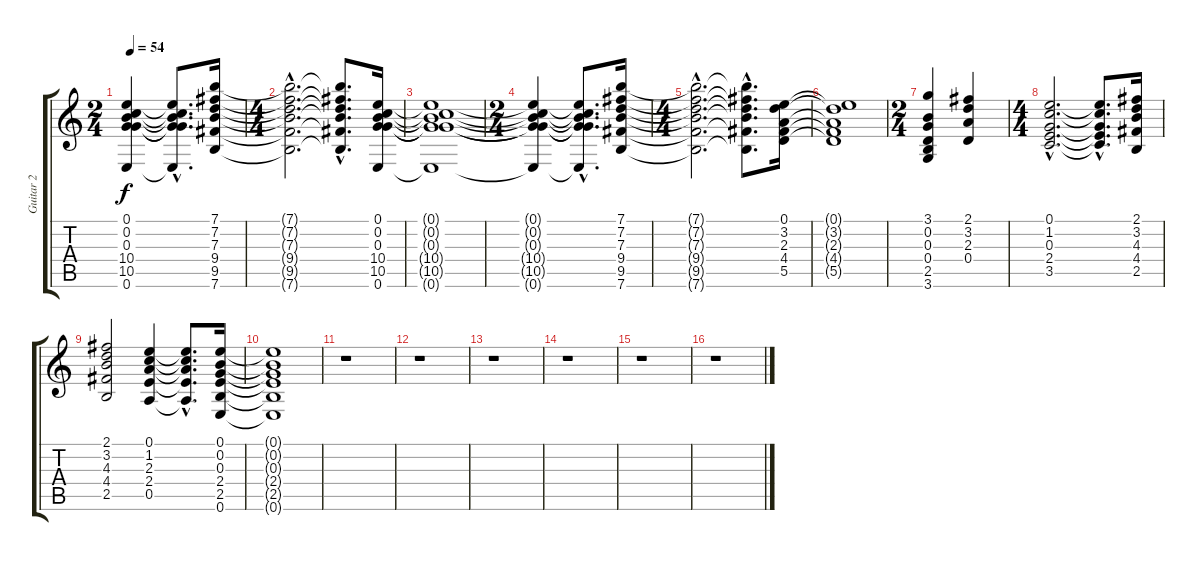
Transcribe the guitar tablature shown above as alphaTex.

\track ("Guitar 2" "Guitar 2") {instrument acousticguitarsteel}
\staff {score tabs}
\tuning (E4 B3 G3 D3 A2 E2) {hide}
\ts (2 4)
\tempo 54
\clef g2
\ks c
(0.1{t} 0.2{t} 0.3{t} 10.4{t} 10.5{t} 0.6{t}).4{dy f} (0.1{hac t} 0.2{hac t} 0.3{hac t} 10.4{hac t} 10.5{hac t} 0.6{hac t}).8{d} (7.1 7.2 7.3 9.4 9.5 7.6).16 |
\ts (4 4)
(7.1{hac t} 7.2{hac t} 7.3{hac t} 9.4{hac t} 9.5{hac t} 7.6{hac t}).2{d} (7.1{hac t} 7.2{hac t} 7.3{hac t} 9.4{hac t} 9.5{hac t} 7.6{hac t}).8{d} (0.1 0.2 0.3 10.4 10.5 0.6).16 |
(0.1{t} 0.2{t} 0.3{t} 10.4{t} 10.5{t} 0.6{t}).1 |
\ts (2 4)
(0.1{t} 0.2{t} 0.3{t} 10.4{t} 10.5{t} 0.6{t}).4 (0.1{hac t} 0.2{hac t} 0.3{hac t} 10.4{hac t} 10.5{hac t} 0.6{hac t}).8{d} (7.1 7.2 7.3 9.4 9.5 7.6).16 |
\ts (4 4)
(7.1{hac t} 7.2{hac t} 7.3{hac t} 9.4{hac t} 9.5{hac t} 7.6{hac t}).2{d} (7.1{hac t} 7.2{hac t} 7.3{hac t} 9.4{hac t} 9.5{hac t} 7.6{hac t}).8{d} (0.1 3.2 2.3 4.4 5.5).16 |
(0.1{t} 3.2{t} 2.3{t} 4.4{t} 5.5{t}).1 |
\ts (2 4)
(3.1 0.2 0.3 0.4 2.5 3.6).4 (2.1 3.2 2.3 0.4).4 |
\ts (4 4)
(0.1{hac} 1.2{hac} 0.3{hac} 2.4{hac} 3.5{hac}).2{d} (0.1{hac t} 1.2{hac t} 0.3{hac t} 2.4{hac t} 3.5{hac t}).8{d} (2.1 3.2 4.3 4.4 2.5).16 |
(2.1 3.2 4.3 4.4 2.5).2 (0.1 1.2 2.3 2.4 0.5).4 (0.1{hac t} 1.2{hac t} 2.3{hac t} 2.4{hac t} 0.5{hac t}).8{d} (0.1 0.2 0.3 2.4 2.5 0.6).16 |
(0.1{t} 0.2{t} 0.3{t} 2.4{t} 2.5{t} 0.6{t}).1 |
r.1 |
r.1 |
r.1 |
r.1 |
r.1 |
r.1
